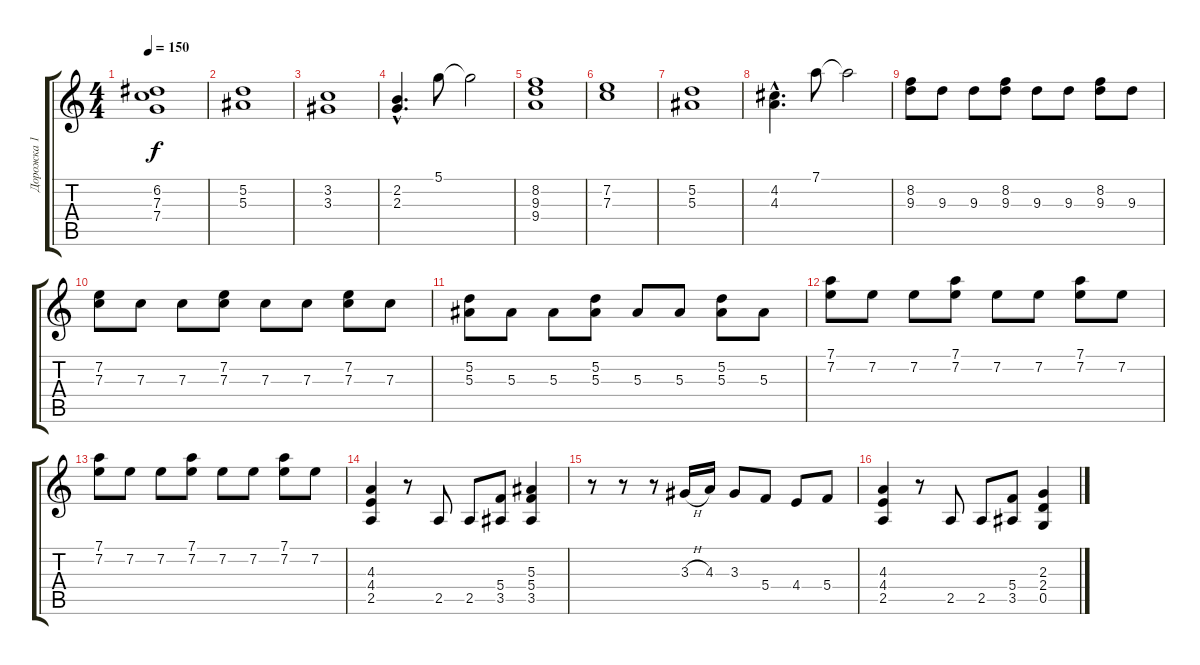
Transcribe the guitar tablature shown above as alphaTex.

\track ("Дорожка 1" "Дорожка 1") {instrument distortionguitar}
\staff {score tabs}
\tuning (D4 A3 F3 C3 G2 D2) {hide}
\ts (4 4)
\tempo 150
\clef g2
\ks c
(6.2 7.3 7.4).1{dy f} |
(5.2 5.3).1 |
(3.2 3.3).1 |
(2.2{hac} 2.3{hac}).4{d} 5.1.8 5.1{t}.2 |
(8.2 9.3 9.4).1 |
(7.2 7.3).1 |
(5.2 5.3).1 |
(4.2{hac} 4.3{hac}).4{d} 7.1.8 7.1{t}.2 |
(8.2 9.3).8 9.3.8 9.3.8 (8.2 9.3).8 9.3.8 9.3.8 (8.2 9.3).8 9.3.8 |
(7.2 7.3).8 7.3.8 7.3.8 (7.2 7.3).8 7.3.8 7.3.8 (7.2 7.3).8 7.3.8 |
(5.2 5.3).8 5.3.8 5.3.8 (5.2 5.3).8 5.3.8 5.3.8 (5.2 5.3).8 5.3.8 |
(7.1 7.2).8 7.2.8 7.2.8 (7.1 7.2).8 7.2.8 7.2.8 (7.1 7.2).8 7.2.8 |
(7.1 7.2).8 7.2.8 7.2.8 (7.1 7.2).8 7.2.8 7.2.8 (7.1 7.2).8 7.2.8 |
(4.3 4.4 2.5).4 r.8 2.5.8 2.5.8 (5.4 3.5).8 (5.3 5.4 3.5).4 |
r.8 r.8 r.8 3.3{h}.16 4.3.16 3.3.8 5.4.8 4.4.8 5.4.8 |
(4.3 4.4 2.5).4 r.8 2.5.8 2.5.8 (5.4 3.5).8 (2.3 2.4 0.5).4
